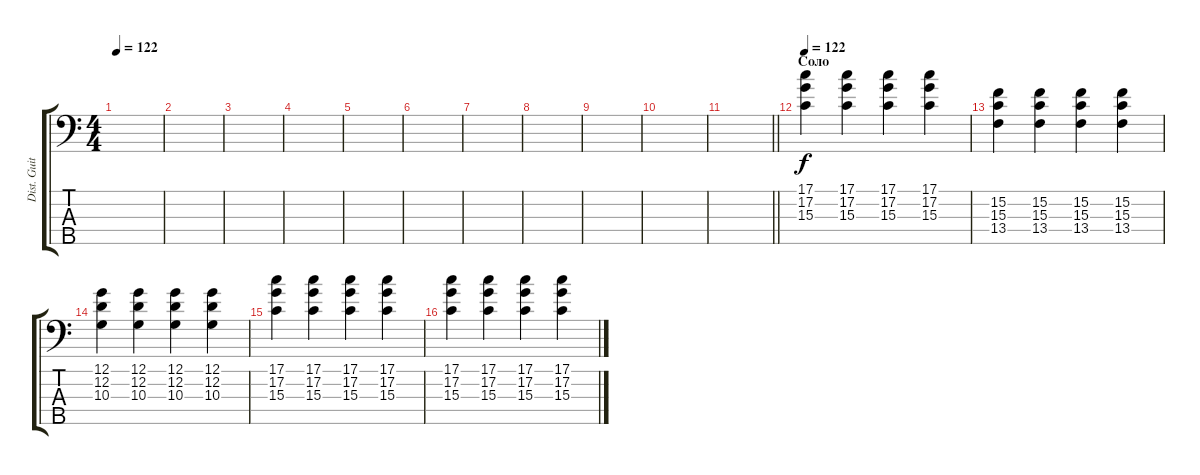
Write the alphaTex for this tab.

\track ("Dist. Guitar (L)" "Dist. Guit") {instrument distortionguitar}
\staff {score tabs}
\tuning (G2 D2 A1 E1 B0) {hide}
\ts (4 4)
\tempo 122
\clef f4
\ks c
|
|
|
|
|
|
|
|
|
|
\barLineRight lightlight
|
\section ("" "Соло")
\tempo 122
(17.1 17.2 15.3).4 (17.1 17.2 15.3).4 (17.1 17.2 15.3).4 (17.1 17.2 15.3).4 |
(15.2 15.3 13.4).4 (15.2 15.3 13.4).4 (15.2 15.3 13.4).4 (15.2 15.3 13.4).4 |
(12.1 12.2 10.3).4 (12.1 12.2 10.3).4 (12.1 12.2 10.3).4 (12.1 12.2 10.3).4 |
(17.1 17.2 15.3).4 (17.1 17.2 15.3).4 (17.1 17.2 15.3).4 (17.1 17.2 15.3).4 |
(17.1 17.2 15.3).4 (17.1 17.2 15.3).4 (17.1 17.2 15.3).4 (17.1 17.2 15.3).4
